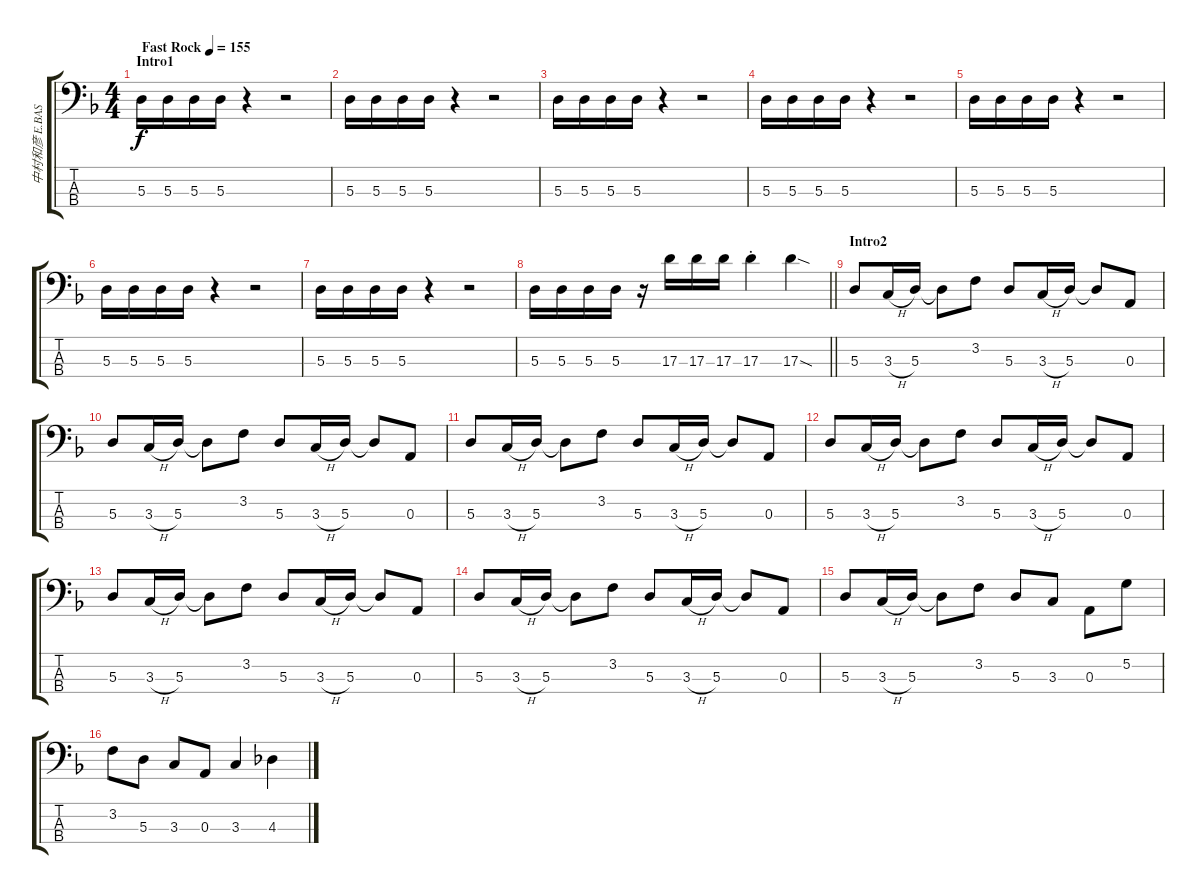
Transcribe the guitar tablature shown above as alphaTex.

\track ("中村和彦 E.BASS" "中村和彦 E.BAS") {instrument electricbassfinger}
\staff {score tabs}
\tuning (G2 D2 A1 D1) {hide}
\ts (4 4)
\section ("" "Intro1")
\tempo (155 "Fast Rock")
\clef f4
\ks f
5.3.16{dy f instrument electricbassfinger} 5.3.16 5.3.16 5.3.16 r.4 r.2 |
5.3.16 5.3.16 5.3.16 5.3.16 r.4 r.2 |
5.3.16 5.3.16 5.3.16 5.3.16 r.4 r.2 |
5.3.16 5.3.16 5.3.16 5.3.16 r.4 r.2 |
5.3.16 5.3.16 5.3.16 5.3.16 r.4 r.2 |
5.3.16 5.3.16 5.3.16 5.3.16 r.4 r.2 |
5.3.16 5.3.16 5.3.16 5.3.16 r.4 r.2 |
\barLineRight lightlight
5.3.16 5.3.16 5.3.16 5.3.16 r.16 17.3.16 17.3.16 17.3.16 17.3{st}.4 17.3{sod}.4 |
\section ("" "Intro2")
5.3.8 3.3{h}.16 5.3.16 5.3{t}.8 3.2.8 5.3.8 3.3{h}.16 5.3.16 5.3{t}.8 0.3.8 |
5.3.8 3.3{h}.16 5.3.16 5.3{t}.8 3.2.8 5.3.8 3.3{h}.16 5.3.16 5.3{t}.8 0.3.8 |
5.3.8 3.3{h}.16 5.3.16 5.3{t}.8 3.2.8 5.3.8 3.3{h}.16 5.3.16 5.3{t}.8 0.3.8 |
5.3.8 3.3{h}.16 5.3.16 5.3{t}.8 3.2.8 5.3.8 3.3{h}.16 5.3.16 5.3{t}.8 0.3.8 |
5.3.8 3.3{h}.16 5.3.16 5.3{t}.8 3.2.8 5.3.8 3.3{h}.16 5.3.16 5.3{t}.8 0.3.8 |
5.3.8 3.3{h}.16 5.3.16 5.3{t}.8 3.2.8 5.3.8 3.3{h}.16 5.3.16 5.3{t}.8 0.3.8 |
5.3.8 3.3{h}.16 5.3.16 5.3{t}.8 3.2.8 5.3.8 3.3.8 0.3.8 5.2.8 |
3.2.8 5.3.8 3.3.8 0.3.8 3.3.4 4.3.4
